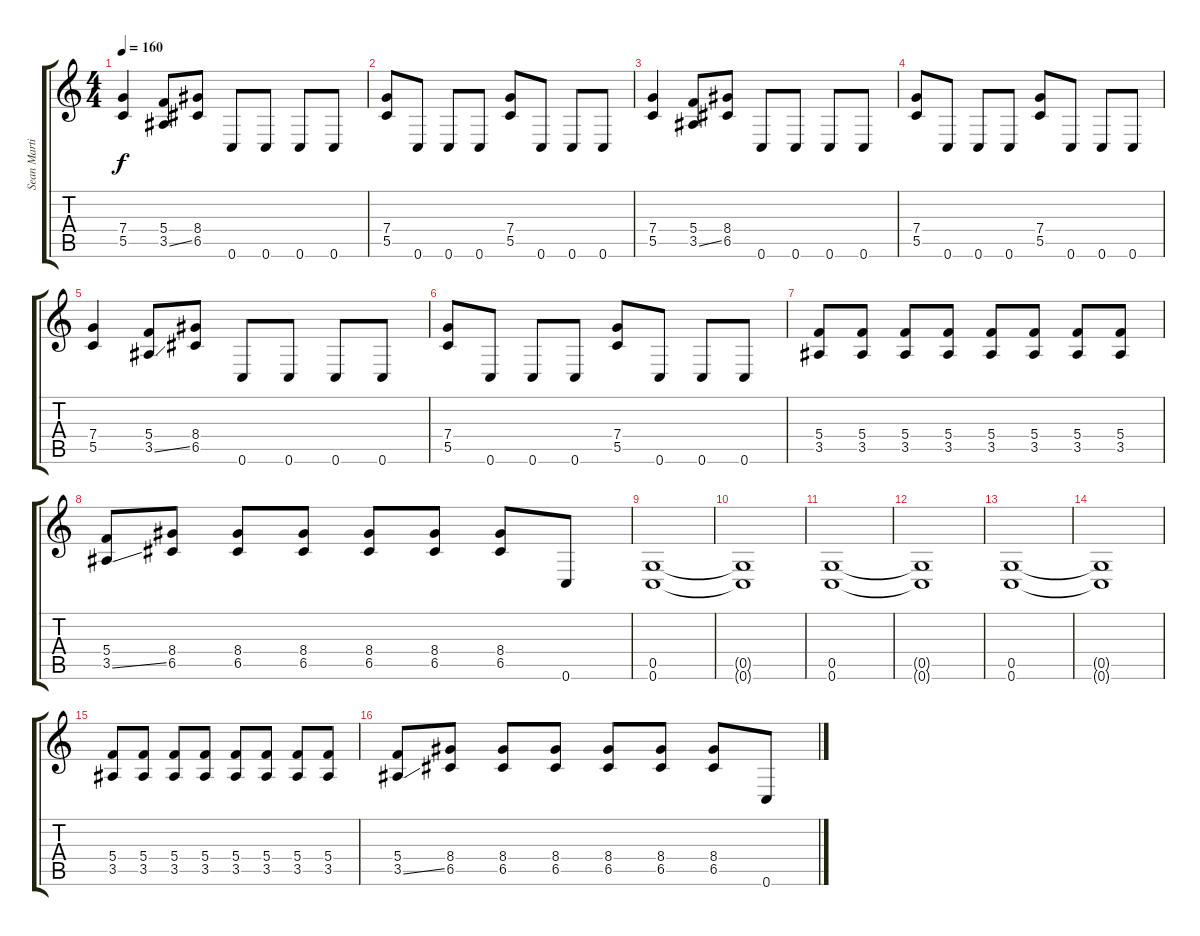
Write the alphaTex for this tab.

\track ("Sean Martin" "Sean Marti") {instrument overdrivenguitar}
\staff {score tabs}
\tuning (D4 A3 F3 C3 G2 C2) {hide}
\ts (4 4)
\tempo 160
\clef g2
\ks c
(7.4 5.5).4{dy f} (5.4 3.5{ss}).8 (8.4 6.5).8 0.6.8 0.6.8 0.6.8 0.6.8 |
(7.4 5.5).8 0.6.8 0.6.8 0.6.8 (7.4 5.5).8 0.6.8 0.6.8 0.6.8 |
(7.4 5.5).4 (5.4 3.5{ss}).8 (8.4 6.5).8 0.6.8 0.6.8 0.6.8 0.6.8 |
(7.4 5.5).8 0.6.8 0.6.8 0.6.8 (7.4 5.5).8 0.6.8 0.6.8 0.6.8 |
(7.4 5.5).4 (5.4 3.5{ss}).8 (8.4 6.5).8 0.6.8 0.6.8 0.6.8 0.6.8 |
(7.4 5.5).8 0.6.8 0.6.8 0.6.8 (7.4 5.5).8 0.6.8 0.6.8 0.6.8 |
(5.4 3.5).8 (5.4 3.5).8 (5.4 3.5).8 (5.4 3.5).8 (5.4 3.5).8 (5.4 3.5).8 (5.4 3.5).8 (5.4 3.5).8 |
(5.4 3.5{ss}).8 (8.4 6.5).8 (8.4 6.5).8 (8.4 6.5).8 (8.4 6.5).8 (8.4 6.5).8 (8.4 6.5).8 0.6.8 |
(0.5 0.6).1 |
(0.5{t} 0.6{t}).1 |
(0.5 0.6).1 |
(0.5{t} 0.6{t}).1 |
(0.5 0.6).1 |
(0.5{t} 0.6{t}).1 |
(5.4 3.5).8 (5.4 3.5).8 (5.4 3.5).8 (5.4 3.5).8 (5.4 3.5).8 (5.4 3.5).8 (5.4 3.5).8 (5.4 3.5).8 |
(5.4 3.5{ss}).8 (8.4 6.5).8 (8.4 6.5).8 (8.4 6.5).8 (8.4 6.5).8 (8.4 6.5).8 (8.4 6.5).8 0.6.8
